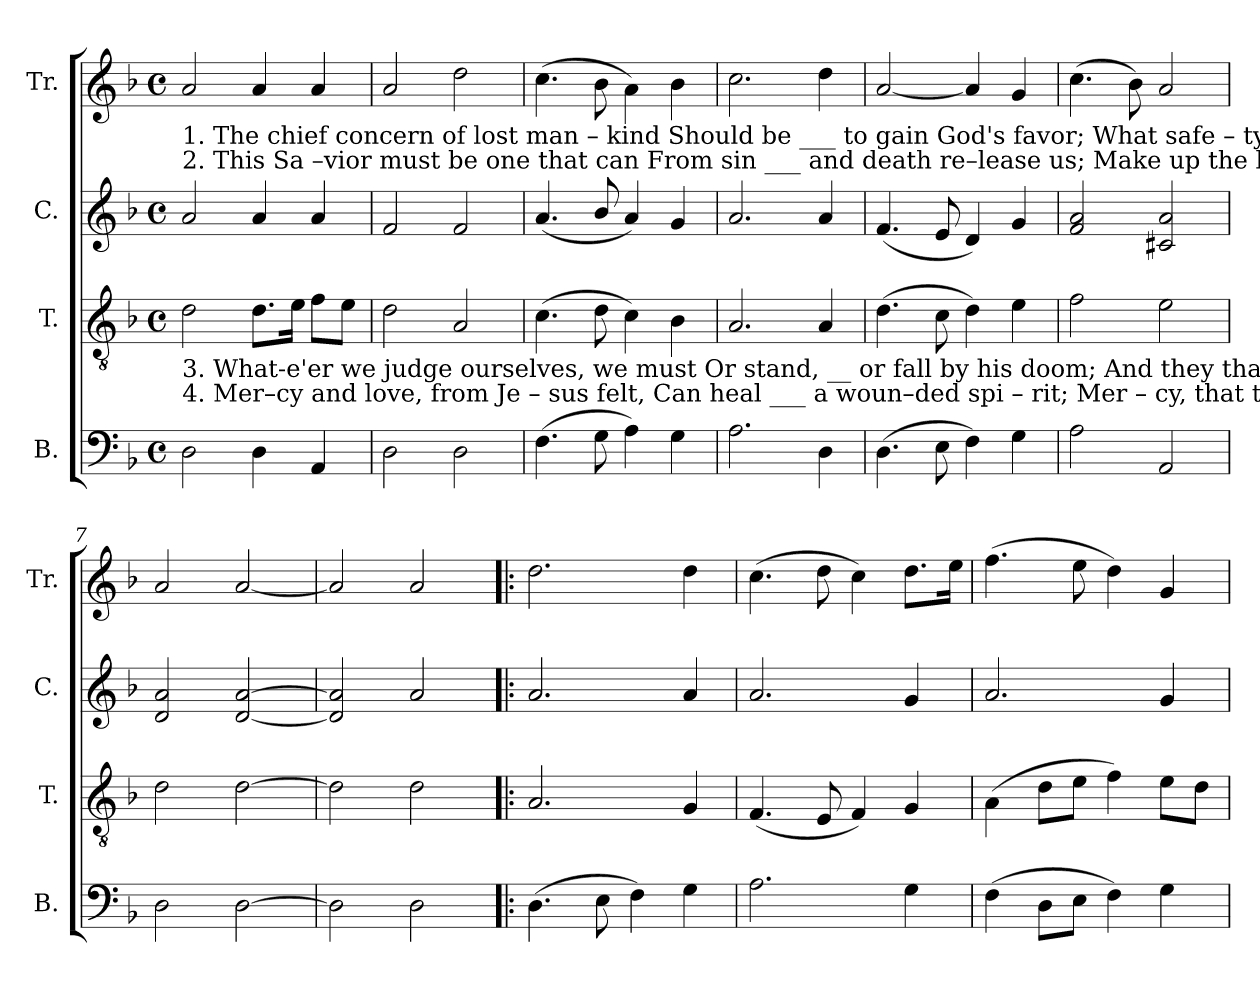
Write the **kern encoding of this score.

**kern	**kern	**kern	**kern
*part4	*part3	*part2	*part1
*staff4	*staff3	*staff2	*staff1
*I"B.	*I"T.	*I"C.	*I"Tr.
*I'B.	*I'T.	*I'C.	*I'Tr.
*clefF4	*clefGv2	*clefG2	*clefG2
*k[b-]	*k[b-]	*k[b-]	*k[b-]
*M4/4	*M4/4	*M4/4	*M4/4
*met(c)	*met(c)	*met(c)	*met(c)
*MM130	*MM130	*MM130	*MM130
=1	=1	=1	=1
!	!	!	!LO:TX:b:t=1. The  chief concern of  lost  man – kind  Should be ___  to  gain  God's  favor;     What  safe    –    ty   can _____  the      sin      –      ner
!	!	!	!LO:TX:b:t=2. This Sa –vior must be one         that  can  From sin ___  and death re–lease  us;     Make  up          the   breach __  'twixt  God ___  and
!	!LO:TX:b:t=3. What-e'er  we  judge  ourselves,  we must  Or  stand, __  or    fall      by  his  doom;  And  they        that  in _____  this     Je       –       sus	!	!
!	!LO:TX:b:t=4. Mer–cy  and love, from Je      –  sus   felt,  Can heal ___   a  woun–ded  spi – rit;      Mer – cy,         that  tri     –     umphs  o       –       ver	!	!
2D\	2d\	2a/	2a/
4D\	8.d\L	4a/	4a/
.	16e\Jk	.	.
4AA/	8f\L	4a/	4a/
.	8e\J	.	.
=2	=2	=2	=2
2D\	2d\	2f/	2a/
2D\	2A/	2f/	2dd\
=3	=3	=3	=3
(4.F\	(4.c\	(4.a/	(4.cc\
8G\	8d\	8b-/	8b-\
4A\)	4c\)	4a/)	4a\)
4G\	4B-\	4g/	4b-\
=4	=4	=4	=4
2.A\	2.A/	2.a/	2.cc\
4D\	4A/	4a/	4dd\
=5	=5	=5	=5
(4.D\	(4.d\	(4.f/	[2a/
8E\	8c\	8e/	.
4F\)	4d\)	4d/)	4a/]
4G\	4e\	4g/	4g/
=6	=6	=6	=6
2A\	2f\	2f/ 2a/	(4.cc\
.	.	.	8b-\)
2AA/	2e\	2c#X/ 2a/	2a/
=7	=7	=7	=7
2D\	2d\	2d/ 2a/	2a/
[2D\	[2d\	[2d/ [2a/	[2a/
=8	=8	=8	=8
2D\]	2d\]	2d/] 2a/]	2a/]
2D\	2d\	2a/	2a/
=9!|:	=9!|:	=9!|:	=9!|:
(4.D\	2.A/	2.a/	2.dd\
8E\	.	.	.
4F\)	.	.	.
4G\	4G/	4a/	4dd\
=10	=10	=10	=10
2.A\	(4.F/	2.a/	(4.cc\
.	8E/	.	8dd\
.	4F/)	.	4cc\)
4G\	4G/	4g/	8.dd\L
.	.	.	16ee\Jk
=11	=11	=11	=11
(4F\	(4A\	2.a/	(4.ff\
8D\L	8d\L	.	.
8E\J	8e\J	.	8ee\
4F\)	4f\)	.	4dd\)
4G\	8e\L	4g/	4g/
.	8d\J	.	.
=	=	=	=
*-	*-	*-	*-
